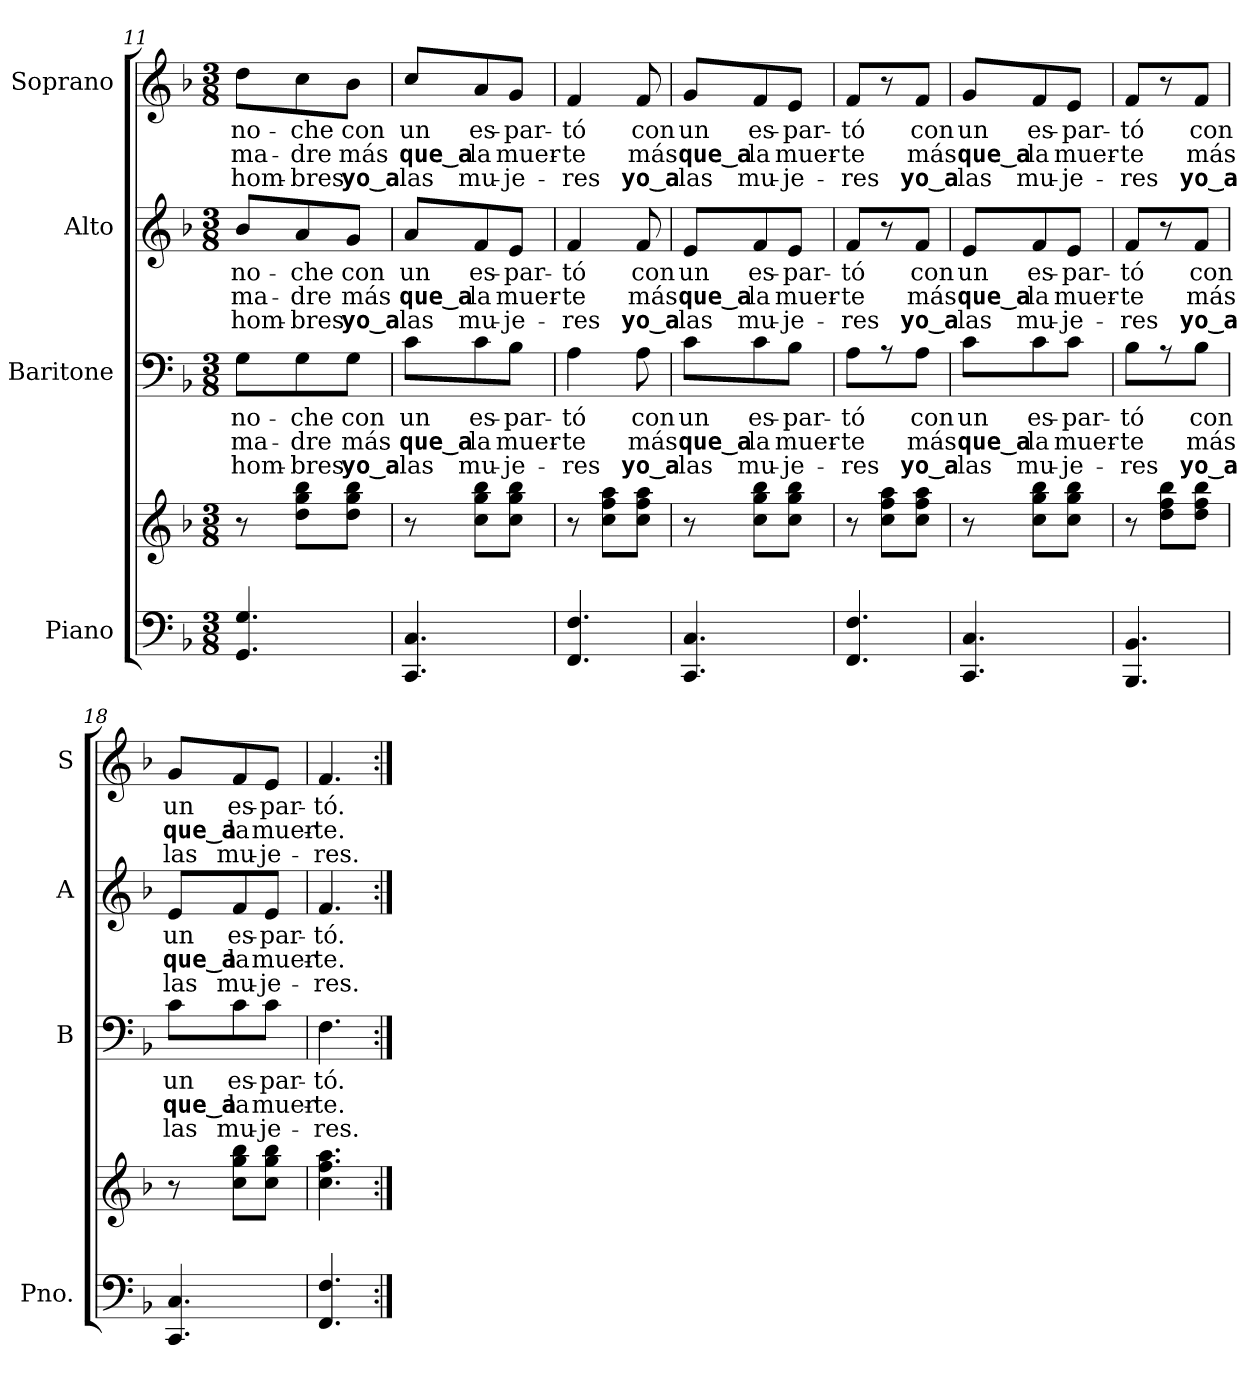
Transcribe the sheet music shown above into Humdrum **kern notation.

**kern	**kern	**kern	**text	**text	**text	**kern	**text	**text	**text	**kern	**text	**text	**text
*part4	*part4	*part3	*part3	*part3	*part3	*part2	*part2	*part2	*part2	*part1	*part1	*part1	*part1
*staff5	*staff4	*staff3	*staff3	*staff3	*staff3	*staff2	*staff2	*staff2	*staff2	*staff1	*staff1	*staff1	*staff1
*I"Piano	*	*I"Baritone	*	*	*	*I"Alto	*	*	*	*I"Soprano	*	*	*
*I'Pno.	*	*I'B	*	*	*	*I'A	*	*	*	*I'S	*	*	*
!!LO:LB:g=z
*clefF4	*clefG2	*clefF4	*	*	*	*clefG2	*	*	*	*clefG2	*	*	*
*k[b-]	*k[b-]	*k[b-]	*	*	*	*k[b-]	*	*	*	*k[b-]	*	*	*
*F:	*F:	*F:	*	*	*	*F:	*	*	*	*F:	*	*	*
*M3/8	*M3/8	*M3/8	*	*	*	*M3/8	*	*	*	*M3/8	*	*	*
=11	=11	=11	=11	=11	=11	=11	=11	=11	=11	=11	=11	=11	=11
!	!	!	!LO:LY:b	!LO:LY:b	!LO:LY:b	!	!LO:LY:b	!LO:LY:b	!LO:LY:b	!	!LO:LY:b	!LO:LY:b	!LO:LY:b
4.GG/ 4.G/	8r	8G\L	-no-	ma-	hom-	8b-/L	-no-	ma-	hom-	8dd\L	-no-	ma-	hom-
!	!	!	!LO:LY:b	!LO:LY:b	!LO:LY:b	!	!LO:LY:b	!LO:LY:b	!LO:LY:b	!	!LO:LY:b	!LO:LY:b	!LO:LY:b
.	8dd\ 8gg\ 8bb-\L	8G\	-che	-dre	-bres	8a/	-che	-dre	-bres	8cc\	-che	-dre	-bres
!	!	!	!LO:LY:b	!LO:LY:b	!LO:LY:b	!	!LO:LY:b	!LO:LY:b	!LO:LY:b	!	!LO:LY:b	!LO:LY:b	!LO:LY:b
.	8dd\ 8gg\ 8bb-\J	8G\J	con	más	yo‿a	8g/J	con	más	yo‿a	8b-\J	con	más	yo‿a
=12	=12	=12	=12	=12	=12	=12	=12	=12	=12	=12	=12	=12	=12
!	!	!	!LO:LY:b	!LO:LY:b	!LO:LY:b	!	!LO:LY:b	!LO:LY:b	!LO:LY:b	!	!LO:LY:b	!LO:LY:b	!LO:LY:b
4.CC/ 4.C/	8r	8c\L	un	que‿a	las	8a/L	un	que‿a	las	8cc/L	un	que‿a	las
!	!	!	!LO:LY:b	!LO:LY:b	!LO:LY:b	!	!LO:LY:b	!LO:LY:b	!LO:LY:b	!	!LO:LY:b	!LO:LY:b	!LO:LY:b
.	8cc\ 8gg\ 8bb-\L	8c\	es-	la	mu-	8f/	es-	la	mu-	8a/	es-	la	mu-
!	!	!	!LO:LY:b	!LO:LY:b	!LO:LY:b	!	!LO:LY:b	!LO:LY:b	!LO:LY:b	!	!LO:LY:b	!LO:LY:b	!LO:LY:b
.	8cc\ 8gg\ 8bb-\J	8B-\J	-par-	muer-	-je-	8e/J	-par-	muer-	-je-	8g/J	-par-	muer-	-je-
=13	=13	=13	=13	=13	=13	=13	=13	=13	=13	=13	=13	=13	=13
!	!	!	!LO:LY:b	!LO:LY:b	!LO:LY:b	!	!LO:LY:b	!LO:LY:b	!LO:LY:b	!	!LO:LY:b	!LO:LY:b	!LO:LY:b
4.FF/ 4.F/	8r	4A\	-tó	-te	-res	4f/	-tó	-te	-res	4f/	-tó	-te	-res
.	8cc\ 8ff\ 8aa\L	.	.	.	.	.	.	.	.	.	.	.	.
!	!	!	!LO:LY:b	!LO:LY:b	!LO:LY:b	!	!LO:LY:b	!LO:LY:b	!LO:LY:b	!	!LO:LY:b	!LO:LY:b	!LO:LY:b
.	8cc\ 8ff\ 8aa\J	8A\	con	más	yo‿a	8f/	con	más	yo‿a	8f/	con	más	yo‿a
=14	=14	=14	=14	=14	=14	=14	=14	=14	=14	=14	=14	=14	=14
!	!	!	!LO:LY:b	!LO:LY:b	!LO:LY:b	!	!LO:LY:b	!LO:LY:b	!LO:LY:b	!	!LO:LY:b	!LO:LY:b	!LO:LY:b
4.CC/ 4.C/	8r	8c\L	un	que‿a	las	8e/L	un	que‿a	las	8g/L	un	que‿a	las
!	!	!	!LO:LY:b	!LO:LY:b	!LO:LY:b	!	!LO:LY:b	!LO:LY:b	!LO:LY:b	!	!LO:LY:b	!LO:LY:b	!LO:LY:b
.	8cc\ 8gg\ 8bb-\L	8c\	es-	la	mu-	8f/	es-	la	mu-	8f/	es-	la	mu-
!	!	!	!LO:LY:b	!LO:LY:b	!LO:LY:b	!	!LO:LY:b	!LO:LY:b	!LO:LY:b	!	!LO:LY:b	!LO:LY:b	!LO:LY:b
.	8cc\ 8gg\ 8bb-\J	8B-\J	-par-	muer-	-je-	8e/J	-par-	muer-	-je-	8e/J	-par-	muer-	-je-
=15	=15	=15	=15	=15	=15	=15	=15	=15	=15	=15	=15	=15	=15
!	!	!	!LO:LY:b	!LO:LY:b	!LO:LY:b	!	!LO:LY:b	!LO:LY:b	!LO:LY:b	!	!LO:LY:b	!LO:LY:b	!LO:LY:b
4.FF/ 4.F/	8r	8A\L	-tó	-te	-res	8f/L	-tó	-te	-res	8f/L	-tó	-te	-res
.	8cc\ 8ff\ 8aa\L	8r	.	.	.	8r	.	.	.	8r	.	.	.
!	!	!	!LO:LY:b	!LO:LY:b	!LO:LY:b	!	!LO:LY:b	!LO:LY:b	!LO:LY:b	!	!LO:LY:b	!LO:LY:b	!LO:LY:b
.	8cc\ 8ff\ 8aa\J	8A\J	con	más	yo‿a	8f/J	con	más	yo‿a	8f/J	con	más	yo‿a
=16	=16	=16	=16	=16	=16	=16	=16	=16	=16	=16	=16	=16	=16
!	!	!	!LO:LY:b	!LO:LY:b	!LO:LY:b	!	!LO:LY:b	!LO:LY:b	!LO:LY:b	!	!LO:LY:b	!LO:LY:b	!LO:LY:b
4.CC/ 4.C/	8r	8c\L	un	que‿a	las	8e/L	un	que‿a	las	8g/L	un	que‿a	las
!	!	!	!LO:LY:b	!LO:LY:b	!LO:LY:b	!	!LO:LY:b	!LO:LY:b	!LO:LY:b	!	!LO:LY:b	!LO:LY:b	!LO:LY:b
.	8cc\ 8gg\ 8bb-\L	8c\	es-	la	mu-	8f/	es-	la	mu-	8f/	es-	la	mu-
!	!	!	!LO:LY:b	!LO:LY:b	!LO:LY:b	!	!LO:LY:b	!LO:LY:b	!LO:LY:b	!	!LO:LY:b	!LO:LY:b	!LO:LY:b
.	8cc\ 8gg\ 8bb-\J	8c\J	-par-	muer-	-je-	8e/J	-par-	muer-	-je-	8e/J	-par-	muer-	-je-
=17	=17	=17	=17	=17	=17	=17	=17	=17	=17	=17	=17	=17	=17
!	!	!	!LO:LY:b	!LO:LY:b	!LO:LY:b	!	!LO:LY:b	!LO:LY:b	!LO:LY:b	!	!LO:LY:b	!LO:LY:b	!LO:LY:b
4.BBB-/ 4.BB-/	8r	8B-\L	-tó	-te	-res	8f/L	-tó	-te	-res	8f/L	-tó	-te	-res
.	8dd\ 8ff\ 8bb-\L	8r	.	.	.	8r	.	.	.	8r	.	.	.
!	!	!	!LO:LY:b	!LO:LY:b	!LO:LY:b	!	!LO:LY:b	!LO:LY:b	!LO:LY:b	!	!LO:LY:b	!LO:LY:b	!LO:LY:b
.	8dd\ 8ff\ 8bb-\J	8B-\J	con	más	yo‿a	8f/J	con	más	yo‿a	8f/J	con	más	yo‿a
=18	=18	=18	=18	=18	=18	=18	=18	=18	=18	=18	=18	=18	=18
!	!	!	!LO:LY:b	!LO:LY:b	!LO:LY:b	!	!LO:LY:b	!LO:LY:b	!LO:LY:b	!	!LO:LY:b	!LO:LY:b	!LO:LY:b
4.CC/ 4.C/	8r	8c\L	un	que‿a	las	8e/L	un	que‿a	las	8g/L	un	que‿a	las
!	!	!	!LO:LY:b	!LO:LY:b	!LO:LY:b	!	!LO:LY:b	!LO:LY:b	!LO:LY:b	!	!LO:LY:b	!LO:LY:b	!LO:LY:b
.	8cc\ 8gg\ 8bb-\L	8c\	es-	la	mu-	8f/	es-	la	mu-	8f/	es-	la	mu-
!	!	!	!LO:LY:b	!LO:LY:b	!LO:LY:b	!	!LO:LY:b	!LO:LY:b	!LO:LY:b	!	!LO:LY:b	!LO:LY:b	!LO:LY:b
.	8cc\ 8gg\ 8bb-\J	8c\J	-par-	muer-	-je-	8e/J	-par-	muer-	-je-	8e/J	-par-	muer-	-je-
=19	=19	=19	=19	=19	=19	=19	=19	=19	=19	=19	=19	=19	=19
!	!	!	!LO:LY:b	!LO:LY:b	!LO:LY:b	!	!LO:LY:b	!LO:LY:b	!LO:LY:b	!	!LO:LY:b	!LO:LY:b	!LO:LY:b
4.FF/ 4.F/	4.cc\ 4.ff\ 4.aa\	4.F\	-tó.	-te.	-res.	4.f/	-tó.	-te.	-res.	4.f/	-tó.	-te.	-res.
=:|!	=:|!	=:|!	=:|!	=:|!	=:|!	=:|!	=:|!	=:|!	=:|!	=:|!	=:|!	=:|!	=:|!
*-	*-	*-	*-	*-	*-	*-	*-	*-	*-	*-	*-	*-	*-
